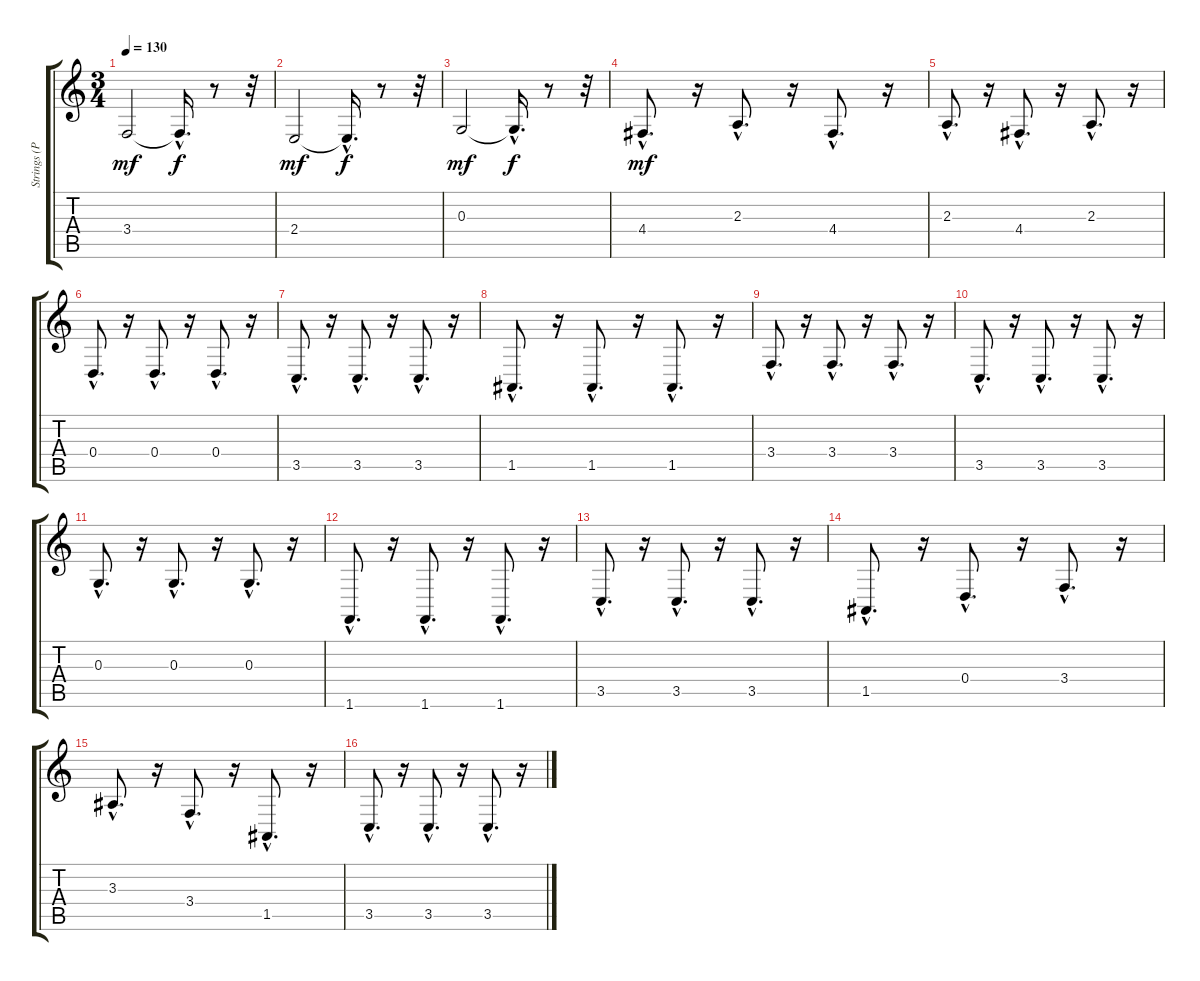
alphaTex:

\track ("Strings (P52)" "Strings (P") {instrument synthstrings2}
\staff {score tabs}
\tuning (E4 B3 G3 D3 A2 E2) {hide}
\ts (3 4)
\tempo 130
\clef g2
\ks c
3.4.2{dy mf} 3.4{hac t}.16{d dy f} r.8 r.32 |
2.4.2{dy mf} 2.4{hac t}.16{d dy f} r.8 r.32 |
0.3.2{dy mf} 0.3{hac t}.16{d dy f} r.8 r.32 |
4.4{hac}.8{d dy mf} r.16 2.3{hac}.8{d} r.16 4.4{hac}.8{d} r.16 |
2.3{hac}.8{d} r.16 4.4{hac}.8{d} r.16 2.3{hac}.8{d} r.16 |
0.4{hac}.8{d} r.16 0.4{hac}.8{d} r.16 0.4{hac}.8{d} r.16 |
3.5{hac}.8{d} r.16 3.5{hac}.8{d} r.16 3.5{hac}.8{d} r.16 |
1.5{hac}.8{d} r.16 1.5{hac}.8{d} r.16 1.5{hac}.8{d} r.16 |
3.4{hac}.8{d} r.16 3.4{hac}.8{d} r.16 3.4{hac}.8{d} r.16 |
3.5{hac}.8{d} r.16 3.5{hac}.8{d} r.16 3.5{hac}.8{d} r.16 |
0.3{hac}.8{d} r.16 0.3{hac}.8{d} r.16 0.3{hac}.8{d} r.16 |
1.6{hac}.8{d} r.16 1.6{hac}.8{d} r.16 1.6{hac}.8{d} r.16 |
3.5{hac}.8{d} r.16 3.5{hac}.8{d} r.16 3.5{hac}.8{d} r.16 |
1.5{hac}.8{d} r.16 0.4{hac}.8{d} r.16 3.4{hac}.8{d} r.16 |
3.3{hac}.8{d} r.16 3.4{hac}.8{d} r.16 1.5{hac}.8{d} r.16 |
3.5{hac}.8{d} r.16 3.5{hac}.8{d} r.16 3.5{hac}.8{d} r.16
